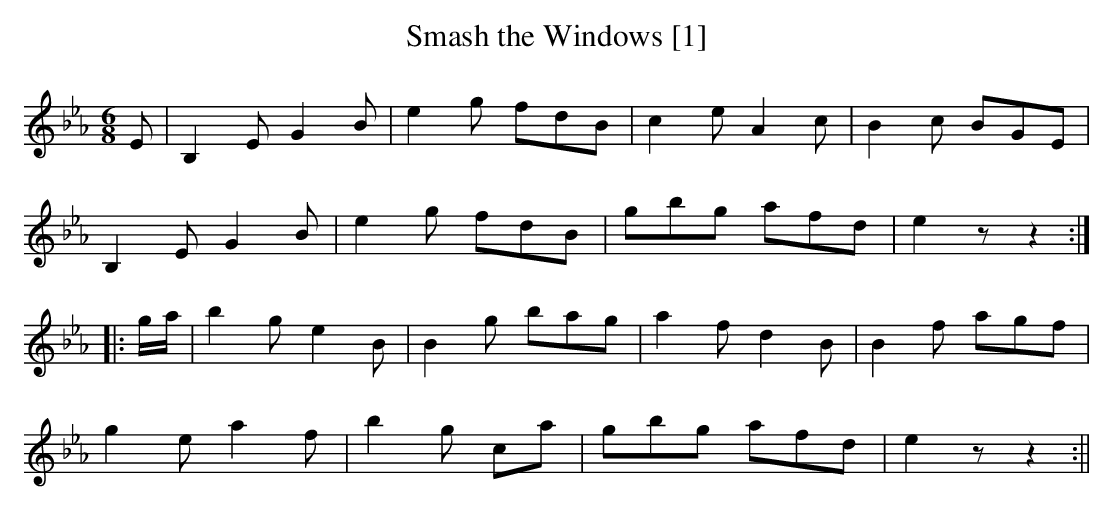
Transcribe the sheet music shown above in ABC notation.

X:1
T:Smash the Windows [1]
M:6/8
L:1/8
K:Eb
E|B,2E G2B|e2g fdB|c2e A2c|B2c BGE|
B,2E G2B|e2g fdB|gbg afd|e2 z z2:|
|:g/a/|b2g e2B|B2g bag|a2f d2B|B2f agf|
g2e a2f|b2g c’2a|gbg afd|e2z z2:||
